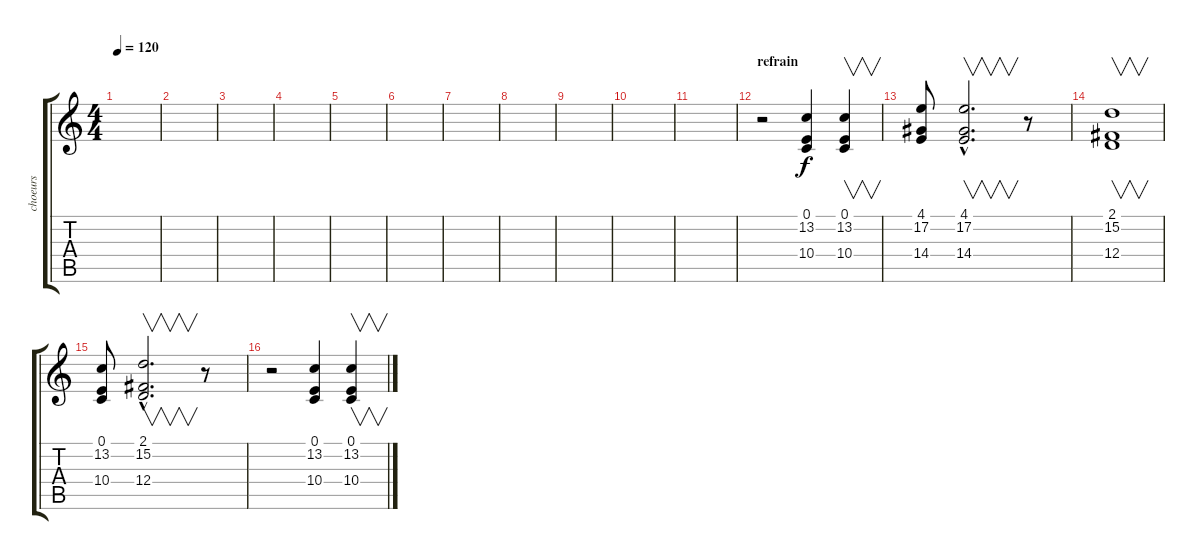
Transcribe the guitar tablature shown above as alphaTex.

\track ("choeurs" "choeurs") {instrument stringensemble2}
\staff {score tabs}
\tuning (E4 B3 G3 D3 A2 E2) {hide}
\ts (4 4)
\tempo 120
\clef g2
\ks c
|
|
|
|
|
|
|
|
|
|
|
\section ("" "refrain ")
r.2 (0.1 13.2 10.4).4 (0.1 13.2 10.4).4{v} |
(4.1 17.2 14.4).8 (4.1{hac} 17.2{hac} 14.4{hac}).2{v d} r.8 |
(2.1 15.2 12.4).1{v} |
(0.1 13.2 10.4).8 (2.1{hac} 15.2{hac} 12.4{hac}).2{v d} r.8 |
r.2 (0.1 13.2 10.4).4 (0.1 13.2 10.4).4{v}
